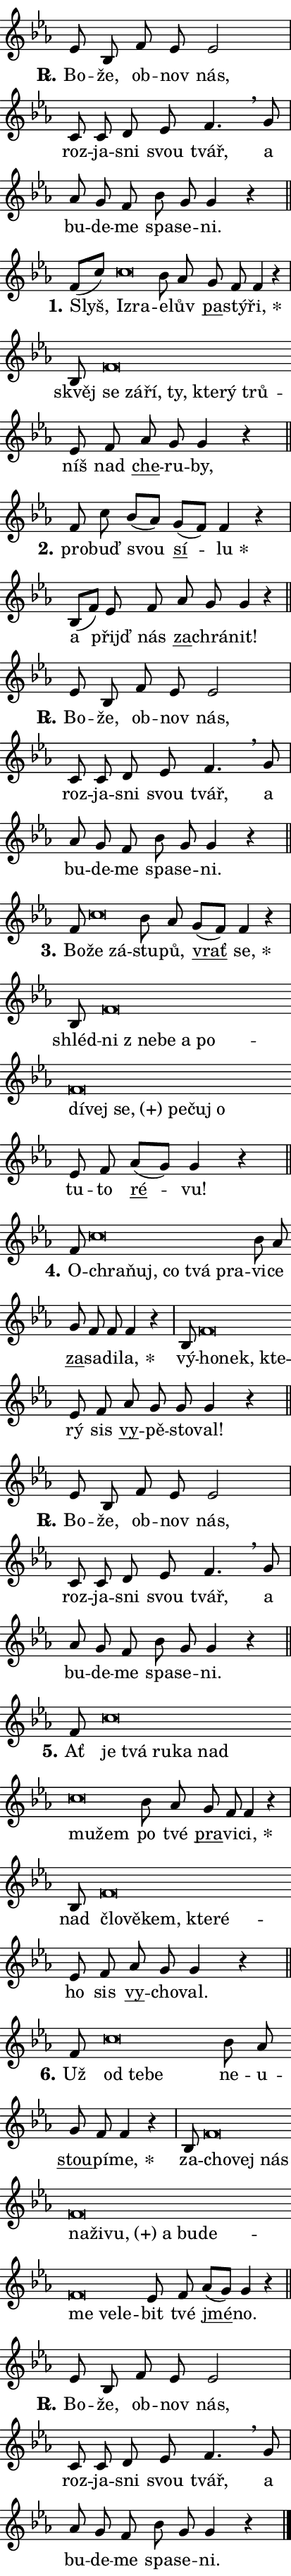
\version "2.22.1"
\header { tagline = "" }
\paper {
  indent = 0\cm
  top-margin = 0\cm
  right-margin = 0\cm
  bottom-margin = 0\cm
  left-margin = 0\cm
  paper-width = 7\cm
  page-breaking = #ly:one-page-breaking
  system-system-spacing.basic-distance = #11
  score-system-spacing.basic-distance = #11
  ragged-last = ##f
}


%% Author: Thomas Morley
%% https://lists.gnu.org/archive/html/lilypond-user/2020-05/msg00002.html
#(define (line-position grob)
"Returns position of @var[grob} in current system:
   @code{'start}, if at first time-step
   @code{'end}, if at last time-step
   @code{'middle} otherwise
"
  (let* ((col (ly:item-get-column grob))
         (ln (ly:grob-object col 'left-neighbor))
         (rn (ly:grob-object col 'right-neighbor))
         (col-to-check-left (if (ly:grob? ln) ln col))
         (col-to-check-right (if (ly:grob? rn) rn col))
         (break-dir-left
           (and
             (ly:grob-property col-to-check-left 'non-musical #f)
             (ly:item-break-dir col-to-check-left)))
         (break-dir-right
           (and
             (ly:grob-property col-to-check-right 'non-musical #f)
             (ly:item-break-dir col-to-check-right))))
        (cond ((eqv? 1 break-dir-left) 'start)
              ((eqv? -1 break-dir-right) 'end)
              (else 'middle))))

#(define (tranparent-at-line-position vctor)
  (lambda (grob)
  "Relying on @code{line-position} select the relevant enry from @var{vctor}.
Used to determine transparency,"
    (case (line-position grob)
      ((end) (not (vector-ref vctor 0)))
      ((middle) (not (vector-ref vctor 1)))
      ((start) (not (vector-ref vctor 2))))))

noteHeadBreakVisibility =
#(define-music-function (break-visibility)(vector?)
"Makes @code{NoteHead}s transparent relying on @var{break-visibility}"
#{
  \override NoteHead.transparent =
    #(tranparent-at-line-position break-visibility)
#})

#(define delete-ledgers-for-transparent-note-heads
  (lambda (grob)
    "Reads whether a @code{NoteHead} is transparent.
If so this @code{NoteHead} is removed from @code{'note-heads} from
@var{grob}, which is supposed to be @code{LedgerLineSpanner}.
As a result ledgers are not printed for this @code{NoteHead}"
    (let* ((nhds-array (ly:grob-object grob 'note-heads))
           (nhds-list
             (if (ly:grob-array? nhds-array)
                 (ly:grob-array->list nhds-array)
                 '()))
           ;; Relies on the transparent-property being done before
           ;; Staff.LedgerLineSpanner.after-line-breaking is executed.
           ;; This is fragile ...
           (to-keep
             (remove
               (lambda (nhd)
                 (ly:grob-property nhd 'transparent #f))
               nhds-list)))
      ;; TODO find a better method to iterate over grob-arrays, similiar
      ;; to filter/remove etc for lists
      ;; For now rebuilt from scratch
      (set! (ly:grob-object grob 'note-heads)  '())
      (for-each
        (lambda (nhd)
          (ly:pointer-group-interface::add-grob grob 'note-heads nhd))
        to-keep))))

hideNotes = {
  \noteHeadBreakVisibility #begin-of-line-visible
}
unHideNotes = {
  \noteHeadBreakVisibility #all-visible
}

% work-around for resetting accidentals
% https://lilypond.org/doc/v2.23/Documentation/notation/displaying-rhythms#unmetered-music
cadenzaMeasure = {
  \cadenzaOff
  \partial 1024 s1024
  \cadenzaOn
}

#(define-markup-command (accent layout props text) (markup?)
  "Underline accented syllable"
  (interpret-markup layout props
    #{\markup \override #'(offset . 4.3) \underline { #text }#}))

responsum = \markup \concat {
  "R" \hspace #-1.05 \path #0.1 #'((moveto 0 0.07) (lineto 0.9 0.8)) \hspace #0.05 "."
}

\layout {
    \context {
        \Staff
        \remove "Time_signature_engraver"
        \override LedgerLineSpanner.after-line-breaking = #delete-ledgers-for-transparent-note-heads
    }
    \context {
        \Voice {
            \override NoteHead.output-attributes = #'((class . "notehead"))
            \override Hairpin.height = #0.55
        }
    }
    \context {
        \Lyrics {
            \override StanzaNumber.output-attributes = #'((class . "stanzanumber"))
            \override LyricSpace.minimum-distance = #0.9
            \override LyricText.font-name = #"TeX Gyre Schola"
            \override LyricText.font-size = 1
            \override StanzaNumber.font-name = #"TeX Gyre Schola Bold"
            \override StanzaNumber.font-size = 1
        }
    }
}

% magnetic-lyrics.ily
%
%   written by
%     Jean Abou Samra <jean@abou-samra.fr>
%     Werner Lemberg <wl@gnu.org>
%
%   adapted by
%     Jiri Hon <jiri.hon@gmail.com>
%
% Version 2022-Apr-15

% https://www.mail-archive.com/lilypond-user@gnu.org/msg149350.html

#(define (Left_hyphen_pointer_engraver context)
   "Collect syllable-hyphen-syllable occurrences in lyrics and store
them in properties.  This engraver only looks to the left.  For
example, if the lyrics input is @code{foo -- bar}, it does the
following.

@itemize @bullet
@item
Set the @code{text} property of the @code{LyricHyphen} grob between
@q{foo} and @q{bar} to @code{foo}.

@item
Set the @code{left-hyphen} property of the @code{LyricText} grob with
text @q{foo} to the @code{LyricHyphen} grob between @q{foo} and
@q{bar}.
@end itemize

Use this auxiliary engraver in combination with the
@code{lyric-@/text::@/apply-@/magnetic-@/offset!} hook."
   (let ((hyphen #f)
         (text #f))
     (make-engraver
      (acknowledgers
       ((lyric-syllable-interface engraver grob source-engraver)
        (set! text grob)))
      (end-acknowledgers
       ((lyric-hyphen-interface engraver grob source-engraver)
        ;(when (not (grob::has-interface grob 'lyric-space-interface))
          (set! hyphen grob)));)
      ((stop-translation-timestep engraver)
       (when (and text hyphen)
         (ly:grob-set-object! text 'left-hyphen hyphen))
       (set! text #f)
       (set! hyphen #f)))))

#(define (lyric-text::apply-magnetic-offset! grob)
   "If the space between two syllables is less than the value in
property @code{LyricText@/.details@/.squash-threshold}, move the right
syllable to the left so that it gets concatenated with the left
syllable.

Use this function as a hook for
@code{LyricText@/.after-@/line-@/breaking} if the
@code{Left_@/hyphen_@/pointer_@/engraver} is active."
   (let ((hyphen (ly:grob-object grob 'left-hyphen #f)))
     (when hyphen
       (let ((left-text (ly:spanner-bound hyphen LEFT)))
         (when (grob::has-interface left-text 'lyric-syllable-interface)
           (let* ((common (ly:grob-common-refpoint grob left-text X))
                  (this-x-ext (ly:grob-extent grob common X))
                  (left-x-ext
                   (begin
                     ;; Trigger magnetism for left-text.
                     (ly:grob-property left-text 'after-line-breaking)
                     (ly:grob-extent left-text common X)))
                  ;; `delta` is the gap width between two syllables.
                  (delta (- (interval-start this-x-ext)
                            (interval-end left-x-ext)))
                  (details (ly:grob-property grob 'details))
                  (threshold (assoc-get 'squash-threshold details 0.2)))
             (when (< delta threshold)
               (let* (;; We have to manipulate the input text so that
                      ;; ligatures crossing syllable boundaries are not
                      ;; disabled.  For languages based on the Latin
                      ;; script this is essentially a beautification.
                      ;; However, for non-Western scripts it can be a
                      ;; necessity.
                      (lt (ly:grob-property left-text 'text))
                      (rt (ly:grob-property grob 'text))
                      (is-space (grob::has-interface hyphen 'lyric-space-interface))
                      (space (if is-space " " ""))
                      (space-markup (grob-interpret-markup grob " "))
                      (space-size (interval-length (ly:stencil-extent space-markup X)))
                      (extra-delta (if is-space space-size 0))
                      ;; Append new syllable.
                      (ltrt-space (if (and (string? lt) (string? rt))
                                (string-append lt space rt)
                                (make-concat-markup (list lt space rt))))
                      ;; Right-align `ltrt` to the right side.
                      (ltrt-space-markup (grob-interpret-markup
                               grob
                               (make-translate-markup
                                (cons (interval-length this-x-ext) 0)
                                (make-right-align-markup ltrt-space)))))
                 (begin
                   ;; Don't print `left-text`.
                   (ly:grob-set-property! left-text 'stencil #f)
                   ;; Set text and stencil (which holds all collected
                   ;; syllables so far) and shift it to the left.
                   (ly:grob-set-property! grob 'text ltrt-space)
                   (ly:grob-set-property! grob 'stencil ltrt-space-markup)
                   (ly:grob-translate-axis! grob (- (- delta extra-delta)) X))))))))))


#(define (lyric-hyphen::displace-bounds-first grob)
   ;; Make very sure this callback isn't triggered too early.
   (let ((left (ly:spanner-bound grob LEFT))
         (right (ly:spanner-bound grob RIGHT)))
     (ly:grob-property left 'after-line-breaking)
     (ly:grob-property right 'after-line-breaking)
     (ly:lyric-hyphen::print grob)))

squashThreshold = #0.4

\layout {
  \context {
    \Lyrics
    \consists #Left_hyphen_pointer_engraver
    \override LyricText.after-line-breaking =
      #lyric-text::apply-magnetic-offset!
    \override LyricHyphen.stencil = #lyric-hyphen::displace-bounds-first
    \override LyricText.details.squash-threshold = \squashThreshold
    \override LyricHyphen.minimum-distance = 0
    \override LyricHyphen.minimum-length = \squashThreshold
  }
}

squash = \override LyricText.details.squash-threshold = 9999
unSquash = \override LyricText.details.squash-threshold = \squashThreshold

left = \override LyricText.self-alignment-X = #LEFT
unLeft = \revert LyricText.self-alignment-X

starOffset = #(lambda (grob) 
                (let ((x_offset (ly:self-alignment-interface::aligned-on-x-parent grob)))
                  (if (= x_offset 0) 0 (+ x_offset 1.2))))

star = #(define-music-function (syllable)(string?)
"Append star separator at the end of a syllable"
#{
  \once \override LyricText.X-offset = #starOffset
  \lyricmode { \markup {
    #syllable
    \override #'((font-name . "TeX Gyre Schola Bold")) \hspace #0.2 \lower #0.65 \larger "*"
  } }
#})

starAccent = #(define-music-function (syllable)(string?)
"Append star separator at the end of a syllable and make accent"
#{
  \once \override LyricText.X-offset = #starOffset
  \lyricmode { \markup {
    \accent #syllable
    \override #'((font-name . "TeX Gyre Schola Bold")) \hspace #0.2 \lower #0.65 \larger "*"
  } }
#})

breath = #(define-music-function (syllable)(string?)
"Append breathing indicator at the end of a syllable"
#{
  \lyricmode { \markup { #syllable "+" } }
#})

optionalBreath = #(define-music-function (syllable)(string?)
"Append optional breathing indicator at the end of a syllable"
#{
  \lyricmode { \markup { #syllable "(+)" } }
#})


\score {
    <<
        \new Voice = "melody" { \cadenzaOn \key es \major \relative { es'8 bes f' es es2 \cadenzaMeasure \bar "|" c8 c d es \bar "" f4. \breathe g8 \cadenzaMeasure \bar "|" as g f \bar "" bes g g4 r \cadenzaMeasure \bar "||" \break }
\relative { f'8[( c')] c\breve*1/16 \hideNotes \breve*1/16 \bar "" \unHideNotes bes8 as \bar "" g f f4 r \cadenzaMeasure \bar "|" bes,8 f'\breve*1/16 \hideNotes \breve*1/16 \bar "" \breve*1/16 \bar "" \breve*1/16 \bar "" \breve*1/16 \bar "" \breve*1/16 \breve*1/16 \bar "" \unHideNotes es8 f \bar "" as g g4 r \cadenzaMeasure \bar "||" \break }
\relative { f'8 c' bes8[( as)] \bar "" g[( f)] f4 r \cadenzaMeasure \bar "|" bes,8[( f')] es8 f \bar "" as g g4 r \cadenzaMeasure \bar "||" \break }
\relative { es'8 bes f' es es2 \cadenzaMeasure \bar "|" c8 c d es \bar "" f4. \breathe g8 \cadenzaMeasure \bar "|" as g f \bar "" bes g g4 r \cadenzaMeasure \bar "||" \break }
\relative { f'8 c'\breve*1/16 \hideNotes \breve*1/16 \bar "" \unHideNotes bes8 as \bar "" g[( f)] f4 r \cadenzaMeasure \bar "|" bes,8 f'\breve*1/16 \hideNotes \breve*1/16 \bar "" \breve*1/16 \bar "" \breve*1/16 \bar "" \breve*1/16 \bar "" \breve*1/16 \bar "" \breve*1/16 \bar "" \breve*1/16 \bar "" \breve*1/16 \bar "" \breve*1/16 \breve*1/16 \bar "" \unHideNotes es8 f \bar "" as[( g)] g4 r \cadenzaMeasure \bar "||" \break }
\relative { f'8 c'\breve*1/16 \hideNotes \breve*1/16 \bar "" \breve*1/16 \bar "" \breve*1/16 \breve*1/16 \bar "" \unHideNotes bes8 as \bar "" g f f f4 r \cadenzaMeasure \bar "|" bes,8 f'\breve*1/16 \hideNotes \breve*1/16 \breve*1/16 \bar "" \unHideNotes es8 f \bar "" as g g g4 r \cadenzaMeasure \bar "||" \break }
\relative { es'8 bes f' es es2 \cadenzaMeasure \bar "|" c8 c d es \bar "" f4. \breathe g8 \cadenzaMeasure \bar "|" as g f \bar "" bes g g4 r \cadenzaMeasure \bar "||" \break }
\relative { f'8 c'\breve*1/16 \hideNotes \breve*1/16 \bar "" \breve*1/16 \bar "" \breve*1/16 \bar "" \breve*1/16 \bar "" \breve*1/16 \breve*1/16 \bar "" \unHideNotes bes8 as \bar "" g f f4 r \cadenzaMeasure \bar "|" bes,8 f'\breve*1/16 \hideNotes \breve*1/16 \bar "" \breve*1/16 \bar "" \breve*1/16 \breve*1/16 \bar "" \unHideNotes es8 f \bar "" as g g4 r \cadenzaMeasure \bar "||" \break }
\relative { f'8 c'\breve*1/16 \hideNotes \breve*1/16 \breve*1/16 \bar "" \unHideNotes bes8 as \bar "" g f f4 r \cadenzaMeasure \bar "|" bes,8 f'\breve*1/16 \hideNotes \breve*1/16 \bar "" \breve*1/16 \bar "" \breve*1/16 \bar "" \breve*1/16 \bar "" \breve*1/16 \bar "" \breve*1/16 \bar "" \breve*1/16 \bar "" \breve*1/16 \bar "" \breve*1/16 \bar "" \breve*1/16 \breve*1/16 \bar "" \unHideNotes es8 f \bar "" as[( g)] g4 r \cadenzaMeasure \bar "||" \break }
\relative { es'8 bes f' es es2 \cadenzaMeasure \bar "|" c8 c d es \bar "" f4. \breathe g8 \cadenzaMeasure \bar "|" as g f \bar "" bes g g4 r \cadenzaMeasure \bar "||" \break } \bar "|." }
        \new Lyrics \lyricsto "melody" { \lyricmode { \set stanza = \responsum
Bo -- že, ob -- nov nás, roz -- ja -- sni svou tvář, a bu -- de -- me spa -- se -- ni.
\set stanza = "1."
Slyš, \left Iz -- \squash ra -- \unLeft \unSquash e -- lův \markup \accent pa -- stý -- \star ři, skvěj \left se \squash zá -- ří, ty, kte -- rý trů -- \unLeft \unSquash níš nad \markup \accent che -- ru -- by,
\set stanza = "2."
pro -- buď svou \markup \accent sí -- \star lu a přijď nás \markup \accent za -- chrá -- nit!
\set stanza = \responsum
Bo -- že, ob -- nov nás, roz -- ja -- sni svou tvář, a bu -- de -- me spa -- se -- ni.
\set stanza = "3."
Bo -- \left že \squash zá -- \unLeft \unSquash stu -- pů, \markup \accent vrať \star se, shléd -- \left ni \squash "z ne" -- be a po -- dí -- vej \optionalBreath se, pe -- čuj o \unLeft \unSquash tu -- to \markup \accent ré -- vu!
\set stanza = "4."
O -- \left chra -- \squash ňuj, co tvá pra -- \unLeft \unSquash vi -- ce \markup \accent za -- sa -- di -- \star la, vý -- \left ho -- \squash nek, kte -- \unLeft \unSquash rý sis \markup \accent vy -- pě -- sto -- val!
\set stanza = \responsum
Bo -- že, ob -- nov nás, roz -- ja -- sni svou tvář, a bu -- de -- me spa -- se -- ni.
\set stanza = "5."
Ať \left je \squash tvá ru -- ka nad mu -- žem \unLeft \unSquash po tvé \markup \accent pra -- vi -- \star ci, nad \left člo -- \squash vě -- kem, kte -- ré -- \unLeft \unSquash ho sis \markup \accent vy -- cho -- val.
\set stanza = "6."
Už \left od \squash te -- be \unLeft \unSquash ne -- u -- \markup \accent stou -- pí -- \star me, za -- \left cho -- \squash vej nás na -- ži -- \optionalBreath vu, a bu -- de -- me ve -- le -- \unLeft \unSquash bit tvé \markup \accent jmé -- no.
\set stanza = \responsum
Bo -- že, ob -- nov nás, roz -- ja -- sni svou tvář, a bu -- de -- me spa -- se -- ni. } }
    >>
    \layout {}
}
